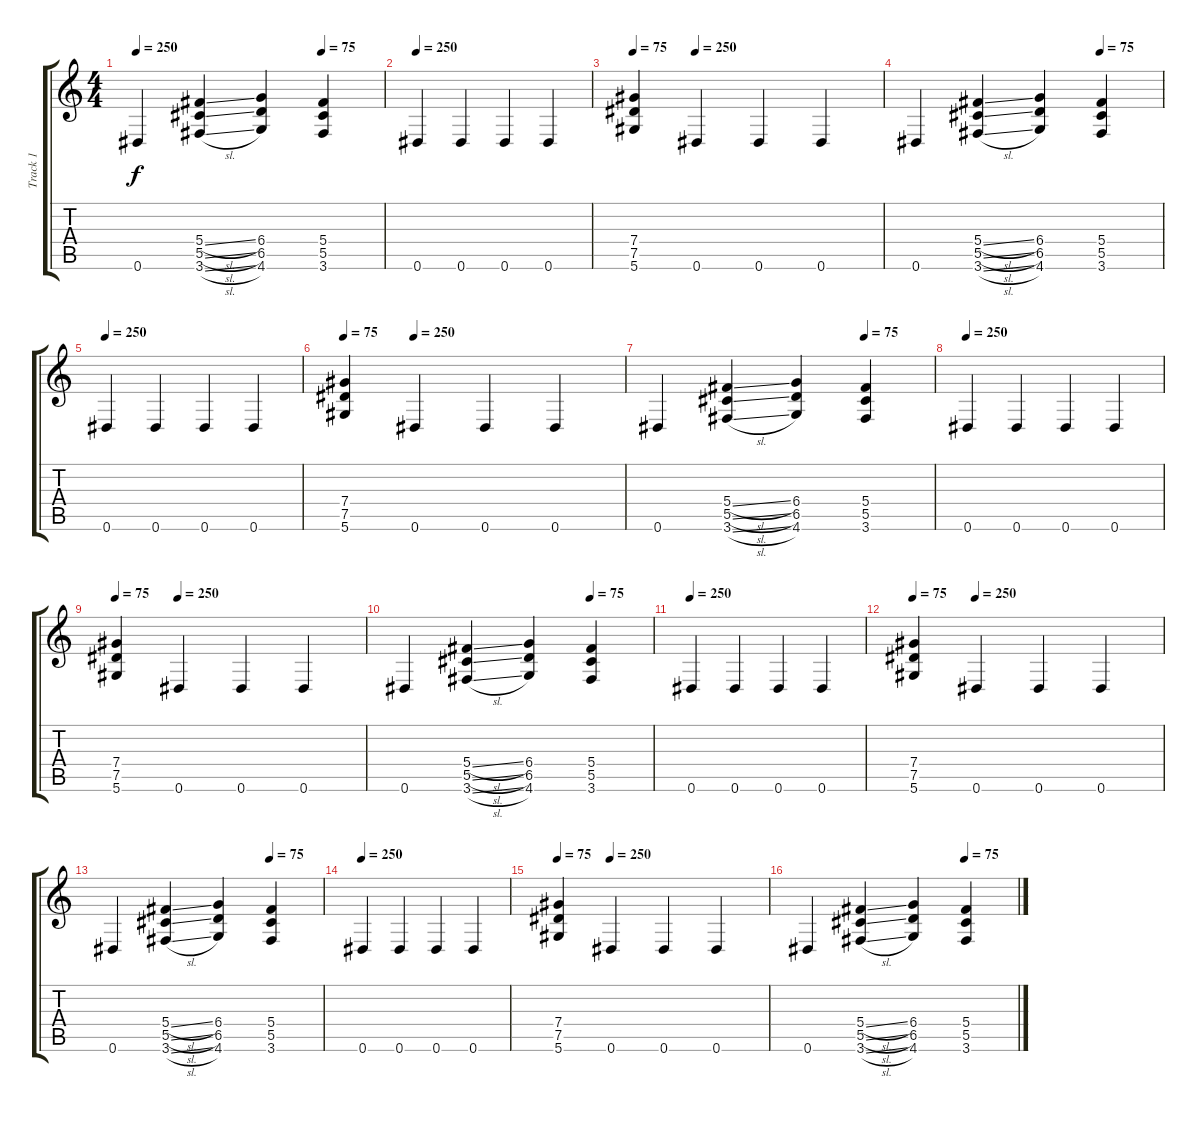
\track ("Track 1" "Track 1") {instrument distortionguitar}
\staff {score tabs}
\tuning (Eb4 Bb3 Gb3 Db3 Ab2 Eb2) {hide}
\ts (4 4)
\tempo 250
\tempo (75 0.75)
\clef g2
\ks c
0.6.4{dy f} (5.4{sl} 5.5{sl} 3.6{sl}).4 (6.4 6.5 4.6).4 (5.4 5.5 3.6).4 |
\tempo 250
0.6.4 0.6.4 0.6.4 0.6.4 |
\tempo 75
\tempo (250 0.25)
(7.4 7.5 5.6).4 0.6.4 0.6.4 0.6.4 |
\tempo (75 0.75)
0.6.4 (5.4{sl} 5.5{sl} 3.6{sl}).4 (6.4 6.5 4.6).4 (5.4 5.5 3.6).4 |
\tempo 250
0.6.4 0.6.4 0.6.4 0.6.4 |
\tempo 75
\tempo (250 0.25)
(7.4 7.5 5.6).4 0.6.4 0.6.4 0.6.4 |
\tempo (75 0.75)
0.6.4 (5.4{sl} 5.5{sl} 3.6{sl}).4 (6.4 6.5 4.6).4 (5.4 5.5 3.6).4 |
\tempo 250
0.6.4 0.6.4 0.6.4 0.6.4 |
\tempo 75
\tempo (250 0.25)
(7.4 7.5 5.6).4 0.6.4 0.6.4 0.6.4 |
\tempo (75 0.75)
0.6.4 (5.4{sl} 5.5{sl} 3.6{sl}).4 (6.4 6.5 4.6).4 (5.4 5.5 3.6).4 |
\tempo 250
0.6.4 0.6.4 0.6.4 0.6.4 |
\tempo 75
\tempo (250 0.25)
(7.4 7.5 5.6).4 0.6.4 0.6.4 0.6.4 |
\tempo (75 0.75)
0.6.4 (5.4{sl} 5.5{sl} 3.6{sl}).4 (6.4 6.5 4.6).4 (5.4 5.5 3.6).4 |
\tempo 250
0.6.4 0.6.4 0.6.4 0.6.4 |
\tempo 75
\tempo (250 0.25)
(7.4 7.5 5.6).4 0.6.4 0.6.4 0.6.4 |
\tempo (75 0.75)
0.6.4 (5.4{sl} 5.5{sl} 3.6{sl}).4 (6.4 6.5 4.6).4 (5.4 5.5 3.6).4
